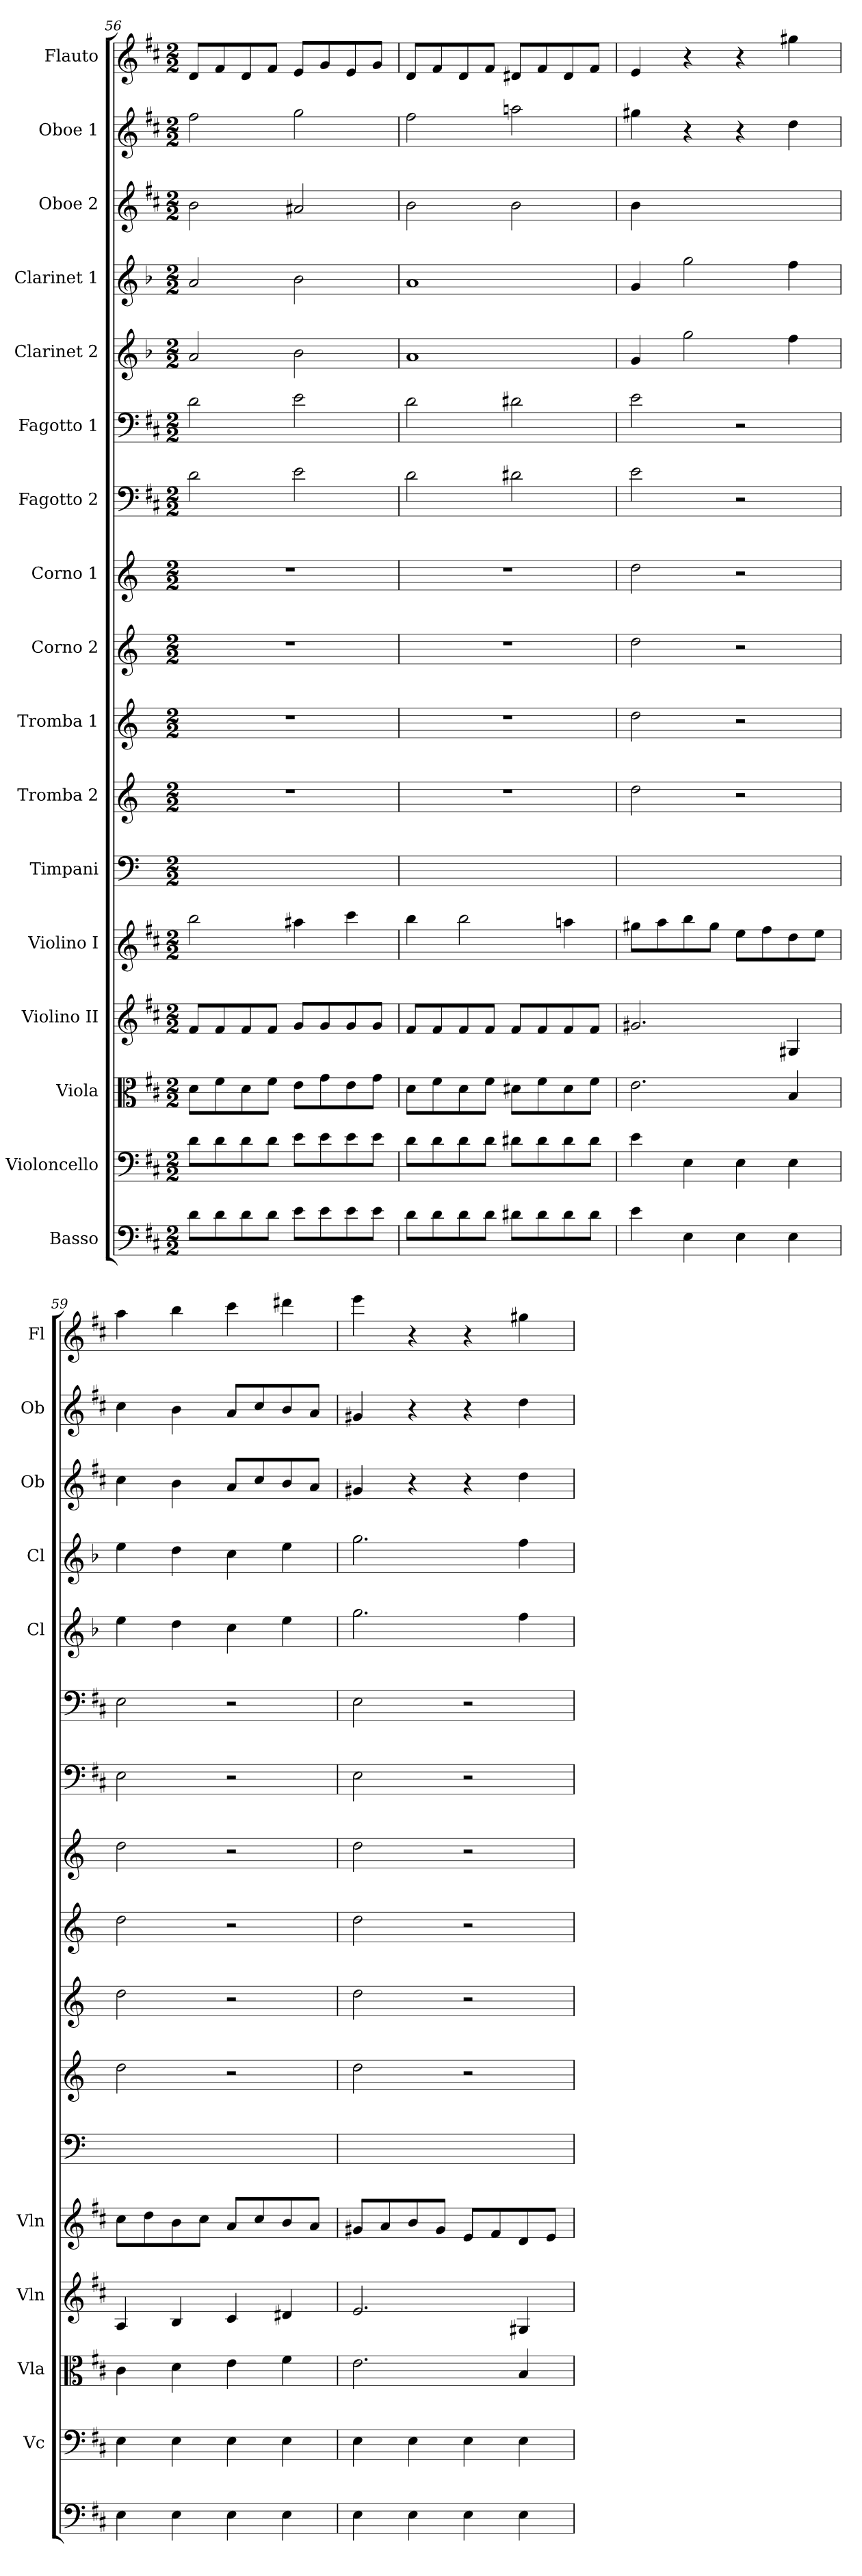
**kern	**kern	**kern	**kern	**kern	**kern	**kern	**kern	**kern	**kern	**kern	**kern	**kern	**kern	**kern	**kern	**kern
*part17	*part16	*part15	*part14	*part13	*part12	*part11	*part10	*part9	*part8	*part7	*part6	*part5	*part4	*part3	*part2	*part1
*staff17	*staff16	*staff15	*staff14	*staff13	*staff12	*staff11	*staff10	*staff9	*staff8	*staff7	*staff6	*staff5	*staff4	*staff3	*staff2	*staff1
*I"Basso	*I"Violoncello	*I"Viola	*I"Violino II	*I"Violino I	*I"Timpani	*I"Tromba 2	*I"Tromba 1	*I"Corno 2	*I"Corno 1	*I"Fagotto 2	*I"Fagotto 1	*I"Clarinet 2	*I"Clarinet 1	*I"Oboe 2	*I"Oboe 1	*I"Flauto
*	*I'Vc	*I'Vla	*I'Vln	*I'Vln	*	*	*	*	*	*	*	*I'Cl	*I'Cl	*I'Ob	*I'Ob	*I'Fl
*clefF4	*clefF4	*clefC3	*clefG2	*clefG2	*clefF4	*clefG2	*clefG2	*clefG2	*clefG2	*clefF4	*clefF4	*clefG2	*clefG2	*clefG2	*clefG2	*clefG2
*ITrd7c12	*	*	*	*	*	*ITrd-1c-2	*ITrd-1c-2	*ITrd6c10	*ITrd6c10	*	*	*ITrd2c3	*ITrd2c3	*	*	*
*k[f#c#]	*k[f#c#]	*k[f#c#]	*k[f#c#]	*k[f#c#]	*	*	*	*	*	*k[f#c#]	*k[f#c#]	*k[f#c#]	*k[f#c#]	*k[f#c#]	*k[f#c#]	*k[f#c#]
*M2/2	*M2/2	*M2/2	*M2/2	*M2/2	*M2/2	*M2/2	*M2/2	*M2/2	*M2/2	*M2/2	*M2/2	*M2/2	*M2/2	*M2/2	*M2/2	*M2/2
=56	=56	=56	=56	=56	=56	=56	=56	=56	=56	=56	=56	=56	=56	=56	=56	=56
8D\L	8d\L	8d\L	8f#/L	2bb	1ryy	1r	1r	1r	1r	2d	2d	2f#	2f#	2b	2ff#	8d/L
8D\	8d\	8f#\	8f#/	.	.	.	.	.	.	.	.	.	.	.	.	8f#/
8D\	8d\	8d\	8f#/	.	.	.	.	.	.	.	.	.	.	.	.	8d/
8D\J	8d\J	8f#\J	8f#/J	.	.	.	.	.	.	.	.	.	.	.	.	8f#/J
8E\L	8e\L	8e\L	8g/L	4aa#X	.	.	.	.	.	2e	2e	2g	2g	2a#X	2gg	8e/L
8E\	8e\	8g\	8g/	.	.	.	.	.	.	.	.	.	.	.	.	8g/
8E\	8e\	8e\	8g/	4ccc#	.	.	.	.	.	.	.	.	.	.	.	8e/
8E\J	8e\J	8g\J	8g/J	.	.	.	.	.	.	.	.	.	.	.	.	8g/J
=57	=57	=57	=57	=57	=57	=57	=57	=57	=57	=57	=57	=57	=57	=57	=57	=57
8D\L	8d\L	8d\L	8f#/L	4bb	1ryy	1r	1r	1r	1r	2d	2d	1f#	1f#	2b	2ff#	8d/L
8D\	8d\	8f#\	8f#/	.	.	.	.	.	.	.	.	.	.	.	.	8f#/
8D\	8d\	8d\	8f#/	2bb	.	.	.	.	.	.	.	.	.	.	.	8d/
8D\J	8d\J	8f#\J	8f#/J	.	.	.	.	.	.	.	.	.	.	.	.	8f#/J
8D#X\L	8d#X\L	8d#X\L	8f#/L	.	.	.	.	.	.	2d#X	2d#X	.	.	2b	2aan	8d#X/L
8D#\	8d#\	8f#\	8f#/	.	.	.	.	.	.	.	.	.	.	.	.	8f#/
8D#\	8d#\	8d#\	8f#/	4aan	.	.	.	.	.	.	.	.	.	.	.	8d#/
8D#\J	8d#\J	8f#\J	8f#/J	.	.	.	.	.	.	.	.	.	.	.	.	8f#/J
=58	=58	=58	=58	=58	=58	=58	=58	=58	=58	=58	=58	=58	=58	=58	=58	=58
4E	4e	2.e	2.g#X	8gg#X\L	1ryy	2ee	2ee	2e	2e	2e	2e	4e	4e	4b	4gg#X	4e
.	.	.	.	8aa\	.	.	.	.	.	.	.	.	.	.	.	.
4EE	4E	.	.	8bb\	.	.	.	.	.	.	.	2ee	2ee	4ryy	4r	4r
.	.	.	.	8gg#\J	.	.	.	.	.	.	.	.	.	.	.	.
4EE	4E	.	.	8ee\L	.	2r	2r	2r	2r	2r	2r	.	.	2ryy	4r	4r
.	.	.	.	8ff#\	.	.	.	.	.	.	.	.	.	.	.	.
4EE	4E	4B	4G#X	8dd\	.	.	.	.	.	.	.	4dd	4dd	.	4dd	4gg#X
.	.	.	.	8ee\J	.	.	.	.	.	.	.	.	.	.	.	.
=59	=59	=59	=59	=59	=59	=59	=59	=59	=59	=59	=59	=59	=59	=59	=59	=59
4EE	4E	4c#	4A	8cc#\L	1ryy	2ee	2ee	2e	2e	2E	2E	4cc#	4cc#	4cc#	4cc#	4aa
.	.	.	.	8dd\	.	.	.	.	.	.	.	.	.	.	.	.
4EE	4E	4d	4B	8b\	.	.	.	.	.	.	.	4b	4b	4b	4b	4bb
.	.	.	.	8cc#\J	.	.	.	.	.	.	.	.	.	.	.	.
4EE	4E	4e	4c#	8a/L	.	2r	2r	2r	2r	2r	2r	4a	4a	8a/L	8a/L	4ccc#
.	.	.	.	8cc#/	.	.	.	.	.	.	.	.	.	8cc#/	8cc#/	.
4EE	4E	4f#	4d#X	8b/	.	.	.	.	.	.	.	4cc#	4cc#	8b/	8b/	4ddd#X
.	.	.	.	8a/J	.	.	.	.	.	.	.	.	.	8a/J	8a/J	.
=60	=60	=60	=60	=60	=60	=60	=60	=60	=60	=60	=60	=60	=60	=60	=60	=60
4EE	4E	2.e	2.e	8g#X/L	1ryy	2ee	2ee	2e	2e	2E	2E	2.ee	2.ee	4g#X	4g#X	4eee
.	.	.	.	8a/	.	.	.	.	.	.	.	.	.	.	.	.
4EE	4E	.	.	8b/	.	.	.	.	.	.	.	.	.	4r	4r	4r
.	.	.	.	8g#/J	.	.	.	.	.	.	.	.	.	.	.	.
4EE	4E	.	.	8e/L	.	2r	2r	2r	2r	2r	2r	.	.	4r	4r	4r
.	.	.	.	8f#/	.	.	.	.	.	.	.	.	.	.	.	.
4EE	4E	4B	4G#X	8d/	.	.	.	.	.	.	.	4dd	4dd	4dd	4dd	4gg#X
.	.	.	.	8e/J	.	.	.	.	.	.	.	.	.	.	.	.
=	=	=	=	=	=	=	=	=	=	=	=	=	=	=	=	=
*-	*-	*-	*-	*-	*-	*-	*-	*-	*-	*-	*-	*-	*-	*-	*-	*-
